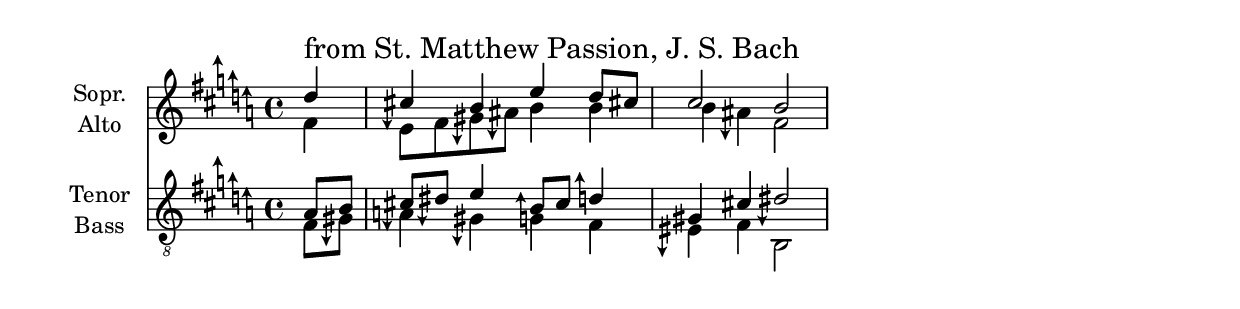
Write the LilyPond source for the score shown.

%% http://lsr.dsi.unimi.it/LSR/Item?id=786
%% see also http://www.lilypond.org/doc/v2.18/Documentation/notation/pitch-and-harmony-in-contemporary-music.html#microtonal-notation
%% see also http://www.ekmelic-music.org/en/ekmelily.htm

% The pitches for the scale are specified in terms of equal-tempered
  %  whole tones.
  % Transposition, key signatures, transposition, and
  %  MIDI output will use these pitches.
  % A perfect fifth is 701.955 'cents' where a cent is 1/200 of an
  %  equal-tempered whole tone.  LilyPond uses rational numbers for
  %  pitches, so we use 702/200 whole tones for the fifth.
  % Building the scale starting on C,
  %  G is a perfect fifth higher at 702/200, D is another fifth higher
  %  at 1404/200 so the pitch within the first octave is 204/200, etc.
  % (You can write a Scheme code to generate the series if you prefer.)
scalepitches = #`#(0/200 204/200 408/200 498/200 702/200 906/200 1110/200)
#(ly:set-default-scale (ly:make-scale scalepitches))

  % Seven perfect fifths (4914 cents) above C, is a C-sharp.
  % Lowered to the first octave this is 114 cents.
SHARP = #114/200

#(define-public FLAT         (* SHARP -1))
#(define-public DOUBLE-SHARP (* SHARP 2))
#(define-public DOUBLE-FLAT  (* FLAT 2))

  % The pitch E built from perfect fifths is 408 cents above C,
  %  but a perfect major third is 386 cents.
  % The notes in perfect thirds use arrows on accidentals
  %  to represent adjustment by this 22-cent difference.
  
ARROW = #22/200
#(define-public SHARP-RAISE   (+ SHARP ARROW))
#(define-public SHARP-LOWER   (- SHARP ARROW))  % 92/200
#(define-public NATURAL-RAISE (+ NATURAL ARROW))
#(define-public NATURAL-LOWER (- NATURAL ARROW))
#(define-public FLAT-RAISE    (+ FLAT ARROW))
#(define-public FLAT-LOWER    (- FLAT ARROW))

  % Note names can now be defined to represent these pitches in our
  % Lilypond input.  We extend the list of Dutch note names:
  
arrowedPitchNames = #`(
       (ceses . ,(ly:make-pitch -1 0 DOUBLE-FLAT))
       (ceseh . ,(ly:make-pitch -1 0 FLAT-LOWER))
       (ces   . ,(ly:make-pitch -1 0 FLAT))
       (cesih . ,(ly:make-pitch -1 0 FLAT-RAISE))
       (ceh   . ,(ly:make-pitch -1 0 NATURAL-LOWER))
       (c     . ,(ly:make-pitch -1 0 NATURAL))
       (cih   . ,(ly:make-pitch -1 0 NATURAL-RAISE))
       (ciseh . ,(ly:make-pitch -1 0 SHARP-LOWER))
       (cis   . ,(ly:make-pitch -1 0 SHARP))
       (cisih . ,(ly:make-pitch -1 0 SHARP-RAISE))
       (cisis . ,(ly:make-pitch -1 0 DOUBLE-SHARP))

       (deses . ,(ly:make-pitch -1 1 DOUBLE-FLAT))
       (deseh . ,(ly:make-pitch -1 1 FLAT-LOWER))
       (des   . ,(ly:make-pitch -1 1 FLAT))
       (desih . ,(ly:make-pitch -1 1 FLAT-RAISE))
       (deh   . ,(ly:make-pitch -1 1 NATURAL-LOWER))
       (d     . ,(ly:make-pitch -1 1 NATURAL))
       (dih   . ,(ly:make-pitch -1 1 NATURAL-RAISE))
       (diseh . ,(ly:make-pitch -1 1 SHARP-LOWER))
       (dis   . ,(ly:make-pitch -1 1 SHARP))
       (disih . ,(ly:make-pitch -1 1 SHARP-RAISE))
       (disis . ,(ly:make-pitch -1 1 DOUBLE-SHARP))

       (eeses . ,(ly:make-pitch -1 2 DOUBLE-FLAT))
       (eses  . ,(ly:make-pitch -1 2 DOUBLE-FLAT))
       (eeseh . ,(ly:make-pitch -1 2 FLAT-LOWER))
       (eseh  . ,(ly:make-pitch -1 2 FLAT-LOWER))
       (ees   . ,(ly:make-pitch -1 2 FLAT))
       (es    . ,(ly:make-pitch -1 2 FLAT))
       (eesih . ,(ly:make-pitch -1 2 FLAT-RAISE))
       (esih  . ,(ly:make-pitch -1 2 FLAT-RAISE))
       (eeh   . ,(ly:make-pitch -1 2 NATURAL-LOWER))
       (e     . ,(ly:make-pitch -1 2 NATURAL))
       (eih   . ,(ly:make-pitch -1 2 NATURAL-RAISE))
       (eiseh . ,(ly:make-pitch -1 2 SHARP-LOWER))
       (eis   . ,(ly:make-pitch -1 2 SHARP))
       (eisih . ,(ly:make-pitch -1 2 SHARP-RAISE))
       (eisis . ,(ly:make-pitch -1 2 DOUBLE-SHARP))

       (feses . ,(ly:make-pitch -1 3 DOUBLE-FLAT))
       (feseh . ,(ly:make-pitch -1 3 FLAT-LOWER))
       (fes   . ,(ly:make-pitch -1 3 FLAT))
       (fesih . ,(ly:make-pitch -1 3 FLAT-RAISE))
       (feh   . ,(ly:make-pitch -1 3 NATURAL-LOWER))
       (f     . ,(ly:make-pitch -1 3 NATURAL))
       (fih   . ,(ly:make-pitch -1 3 NATURAL-RAISE))
       (fiseh . ,(ly:make-pitch -1 3 SHARP-LOWER))
       (fis   . ,(ly:make-pitch -1 3 SHARP))
       (fisih . ,(ly:make-pitch -1 3 SHARP-RAISE))
       (fisis . ,(ly:make-pitch -1 3 DOUBLE-SHARP))

       (geses . ,(ly:make-pitch -1 4 DOUBLE-FLAT))
       (geseh . ,(ly:make-pitch -1 4 FLAT-LOWER))
       (ges   . ,(ly:make-pitch -1 4 FLAT))
       (gesih . ,(ly:make-pitch -1 4 FLAT-RAISE))
       (geh   . ,(ly:make-pitch -1 4 NATURAL-LOWER))
       (g     . ,(ly:make-pitch -1 4 NATURAL))
       (gih   . ,(ly:make-pitch -1 4 NATURAL-RAISE))
       (giseh . ,(ly:make-pitch -1 4 SHARP-LOWER))
       (gis   . ,(ly:make-pitch -1 4 SHARP))
       (gisih . ,(ly:make-pitch -1 4 SHARP-RAISE))
       (gisis . ,(ly:make-pitch -1 4 DOUBLE-SHARP))

       (aeses . ,(ly:make-pitch -1 5 DOUBLE-FLAT))
       (ases  . ,(ly:make-pitch -1 5 DOUBLE-FLAT))
       (aeseh . ,(ly:make-pitch -1 5 FLAT-LOWER))
       (aseh  . ,(ly:make-pitch -1 5 FLAT-LOWER))
       (aes   . ,(ly:make-pitch -1 5 FLAT))
       (as    . ,(ly:make-pitch -1 5 FLAT))
       (aesih . ,(ly:make-pitch -1 5 FLAT-RAISE))
       (asih  . ,(ly:make-pitch -1 5 FLAT-RAISE))
       (aeh   . ,(ly:make-pitch -1 5 NATURAL-LOWER))
       (a     . ,(ly:make-pitch -1 5 NATURAL))
       (aih   . ,(ly:make-pitch -1 5 NATURAL-RAISE))
       (aiseh . ,(ly:make-pitch -1 5 SHARP-LOWER))
       (ais   . ,(ly:make-pitch -1 5 SHARP))
       (aisih . ,(ly:make-pitch -1 5 SHARP-RAISE))
       (aisis . ,(ly:make-pitch -1 5 DOUBLE-SHARP))

       (beses . ,(ly:make-pitch -1 6 DOUBLE-FLAT))
       (beseh . ,(ly:make-pitch -1 6 FLAT-LOWER))
       (bes   . ,(ly:make-pitch -1 6 FLAT))
       (besih . ,(ly:make-pitch -1 6 FLAT-RAISE))
       (beh   . ,(ly:make-pitch -1 6 NATURAL-LOWER))
       (b     . ,(ly:make-pitch -1 6 NATURAL))
       (bih   . ,(ly:make-pitch -1 6 NATURAL-RAISE))
       (biseh . ,(ly:make-pitch -1 6 SHARP-LOWER))
       (bis   . ,(ly:make-pitch -1 6 SHARP))
       (bisih . ,(ly:make-pitch -1 6 SHARP-RAISE))
       (bisis . ,(ly:make-pitch -1 6 DOUBLE-SHARP))
       )
pitchnames = \arrowedPitchNames
#(ly:parser-set-note-names parser pitchnames)

  % The symbols for each alteration
  
arrowGlyphs = #`(
        (,DOUBLE-SHARP . "accidentals.doublesharp")
        (,SHARP-RAISE  . "accidentals.sharp.arrowup")
        (,SHARP        . "accidentals.sharp")
        (,SHARP-LOWER  . "accidentals.sharp.arrowdown")
        (,NATURAL-RAISE . "accidentals.natural.arrowup")
        (  0            . "accidentals.natural")
        (,NATURAL-LOWER . "accidentals.natural.arrowdown")
        (,FLAT-RAISE   . "accidentals.flat.arrowup")
        (,FLAT         . "accidentals.flat")
        (,FLAT-LOWER   . "accidentals.flat.arrowdown")
        (,DOUBLE-FLAT  . "accidentals.flatflat")
)

  % If the major scale is built from the tonic, dominant, and subdominant
  %  major chords, then the major scale involves arrowed accidentals.
  % Defining the pitches in the major mode allows us to use it for
  %  key signatures.
  
justMajor = #`(
    (0 . ,NATURAL)
    (1 . ,NATURAL)
    (2 . ,NATURAL-LOWER)
    (3 . ,NATURAL)
    (4 . ,NATURAL)
    (5 . ,NATURAL-LOWER)
    (6 . ,NATURAL-LOWER)
)
justMinor = #`(
    (0 . ,NATURAL)
    (1 . ,NATURAL)
    (2 . ,FLAT-RAISE)
    (3 . ,NATURAL)
    (4 . ,NATURAL)
    (5 . ,FLAT-RAISE)
    (6 . ,FLAT-RAISE)
)

  % keyAlterationOrder needs to know our pitches to typeset key signatures.
  % Each object that draws accidentals needs to know our glyphs.
  
\layout {
  \context {
    \Score
  keyAlterationOrder = #`(
    (6 . ,FLAT) (2 . ,FLAT) (5 . ,FLAT) (1 . ,FLAT) (4 . ,FLAT) (0 . ,FLAT) (3 . ,FLAT)
    (3 . ,SHARP) (0 . ,SHARP) (4 . ,SHARP) (1 . ,SHARP) (5 . ,SHARP) (2 . ,SHARP) (6 . ,SHARP)
    (6 . ,FLAT-RAISE) (2 . ,FLAT-RAISE) (5 . ,FLAT-RAISE) (1 . ,FLAT-RAISE) (4 . ,FLAT-RAISE) (0 . ,FLAT-RAISE) (3 . ,FLAT-RAISE)
    (3 . ,SHARP-LOWER) (0 . ,SHARP-LOWER) (4 . ,SHARP-LOWER) (1 . ,SHARP-LOWER) (5 . ,SHARP-LOWER) (2 . ,SHARP-LOWER) (6 . ,SHARP-LOWER) (6 . ,SHARP-RAISE)
    (3 . ,NATURAL-RAISE) (0 . ,NATURAL-RAISE) (4 . ,NATURAL-RAISE) (1 . ,NATURAL-RAISE) (5 . ,NATURAL-RAISE) (2 . ,NATURAL-RAISE) (6 . ,NATURAL-RAISE)
    (6 . ,NATURAL-LOWER) (2 . ,NATURAL-LOWER) (5 . ,NATURAL-LOWER) (1 . ,NATURAL-LOWER) (4 . ,NATURAL-LOWER) (0 . ,NATURAL-LOWER) (3 . ,NATURAL-LOWER)
    )
    \override KeySignature.glyph-name-alist = \arrowGlyphs
    \override KeySignature.padding-pairs = #'(
    (("accidentals.natural.arrowdown" . "accidentals.natural.arrowdown") . 0.5)
    (("accidentals.natural.arrowdown" . "accidentals.sharp.arrowdown") . 0.2)
    (("accidentals.natural.arrowdown" . "accidentals.flat.arrowdown") . 0.7)
    (("accidentals.natural.arrowup" . "accidentals.natural.arrowup") . 0.5)
    (("accidentals.natural.arrowup" . "accidentals.sharp.arrowup") . 0.2)
    (("accidentals.natural.arrowup" . "accidentals.flat.arrowup") . 0.7)
    (("accidentals.flat.arrowup" . "accidentals.flat.arrowup") . 0.3))
    \override Accidental.glyph-name-alist = \arrowGlyphs
    \override AccidentalCautionary.glyph-name-alist = \arrowGlyphs
    \override TrillPitchAccidental.glyph-name-alist = \arrowGlyphs
    \override AmbitusAccidental.glyph-name-alist = \arrowGlyphs
  }
}
  % MIDI implements microtones as a pitch bend, with one bend per channel.
  % These lines below assign one channel to each Voice, in case there are
  % multiple voices on a staff, so that each voice can have its correct
  % pitch bend.
  
\midi {
  \context {
    \Staff
    \remove "Staff_performer"
    \remove "Key_performer" % avoid midi bug, issue 748
  }
  \context {
    \Voice
    %midiInstrument = "pad 4 (choir)"
    midiInstrument = "drawbar organ"
    \consists "Staff_performer"
  }
  \tempo 4 = 30
}

\score { <<
  \new Staff \with {
    instrumentName = \markup\center-column {"Sopr." "Alto"}
  } \relative c'' {
    \key b\justMinor
    s1*0^\markup\huge"from St. Matthew Passion, J. S. Bach"
    % Was mein Gott will, das gescheh allzeit
    << {
      \accidentalStyle Score.modern
      \partial 4
      dih4 | ciseh b e dih8 cis | cis2 b
    } \\ {
      fis4 | e8 fis giseh aiseh b4 b | b aiseh fis2
    } >>
  }
  \new Staff \with {
    instrumentName = \markup\center-column {"Tenor" "Bass"}
  } \relative c' {
    \key b\justMinor
    << {
      \clef "treble_8"
       aih8 b | ciseh diseh e4 b8 ciseh%{Ellis has cis%} dih4 | gis, cis diseh2
    } \\ {
      fis,8 giseh | a4 giseh gih fis | eiseh fis b,2
    } >>
  }
  >>
  \layout{}
  \midi{}
}
